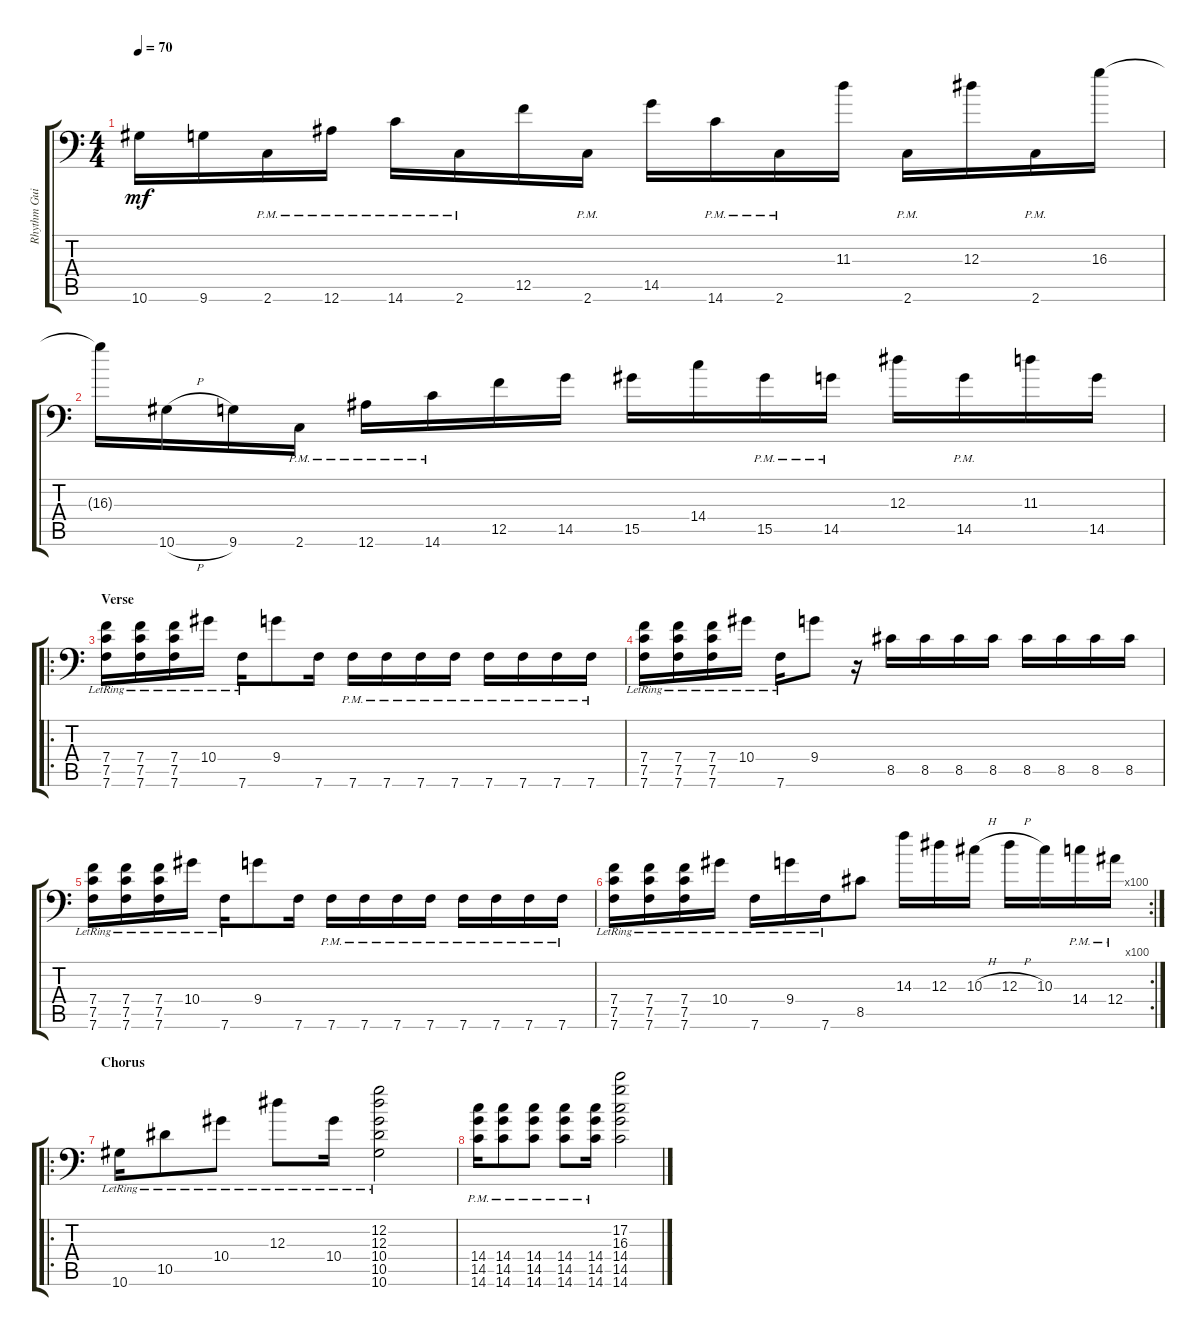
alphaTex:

\track ("Rhythm Guitar" "Rhythm Gui") {instrument overdrivenguitar}
\staff {score tabs}
\tuning (C4 G3 Eb3 Bb2 F2 Bb1) {hide}
\ts (4 4)
\tempo 70
\clef f4
\ks c
10.6.16{dy mf} 9.6.16 2.6{pm}.16 12.6{pm}.16 14.6{pm}.16 2.6{pm}.16 12.5.16 2.6{pm}.16 14.5.16 14.6{pm}.16 2.6{pm}.16 11.3.16 2.6{pm}.16 12.3.16 2.6{pm}.16 16.3.16 |
16.3{t}.16 10.6{h}.16 9.6.16 2.6{pm}.16 12.6{pm}.16 14.6{pm}.16 12.5.16 14.5.16 15.5.16 14.4.16 15.5{pm}.16 14.5{pm}.16 12.3.16 14.5{pm}.16 11.3.16 14.5.16 |
\ro
\section ("" "Verse")
(7.4{lr} 7.5{lr} 7.6{lr}).16 (7.4{lr} 7.5{lr} 7.6{lr}).16 (7.4{lr} 7.5{lr} 7.6{lr}).16 10.4{lr}.16 7.6{lr}.16 9.4.8 7.6.16 7.6{pm}.16 7.6{pm}.16 7.6{pm}.16 7.6{pm}.16 7.6{pm}.16 7.6{pm}.16 7.6{pm}.16 7.6{pm}.16 |
(7.4{lr} 7.5{lr} 7.6{lr}).16 (7.4{lr} 7.5{lr} 7.6{lr}).16 (7.4{lr} 7.5{lr} 7.6{lr}).16 10.4{lr}.16 7.6{lr}.16 9.4.8 r.16 8.5.16 8.5.16 8.5.16 8.5.16 8.5.16 8.5.16 8.5.16 8.5.16 |
(7.4{lr} 7.5{lr} 7.6{lr}).16 (7.4{lr} 7.5{lr} 7.6{lr}).16 (7.4{lr} 7.5{lr} 7.6{lr}).16 10.4{lr}.16 7.6{lr}.16 9.4.8 7.6.16 7.6{pm}.16 7.6{pm}.16 7.6{pm}.16 7.6{pm}.16 7.6{pm}.16 7.6{pm}.16 7.6{pm}.16 7.6{pm}.16 |
\rc 100
(7.4{lr} 7.5{lr} 7.6{lr}).16 (7.4{lr} 7.5{lr} 7.6{lr}).16 (7.4{lr} 7.5{lr} 7.6{lr}).16 10.4{lr}.16 7.6{lr}.16 9.4{lr}.16 7.6{lr}.16 8.5.8 14.3.16 12.3.16 10.3{h}.16 12.3{h}.16 10.3.16 14.4{pm}.16 12.4{pm}.16 |
\ro
\section ("" "Chorus")
10.6{lr}.16 10.5{lr}.8 10.4{lr}.8 12.3{lr}.8 10.4{lr}.16 (12.2{lr} 12.3{lr} 10.4{lr} 10.5{lr} 10.6{lr}).2 |
(14.4{pm} 14.5{pm} 14.6{pm}).16 (14.4{pm} 14.5{pm} 14.6{pm}).8 (14.4{pm} 14.5{pm} 14.6{pm}).8 (14.4{pm} 14.5{pm} 14.6{pm}).8 (14.4{pm} 14.5{pm} 14.6{pm}).16 (17.2 16.3 14.4 14.5 14.6).2
